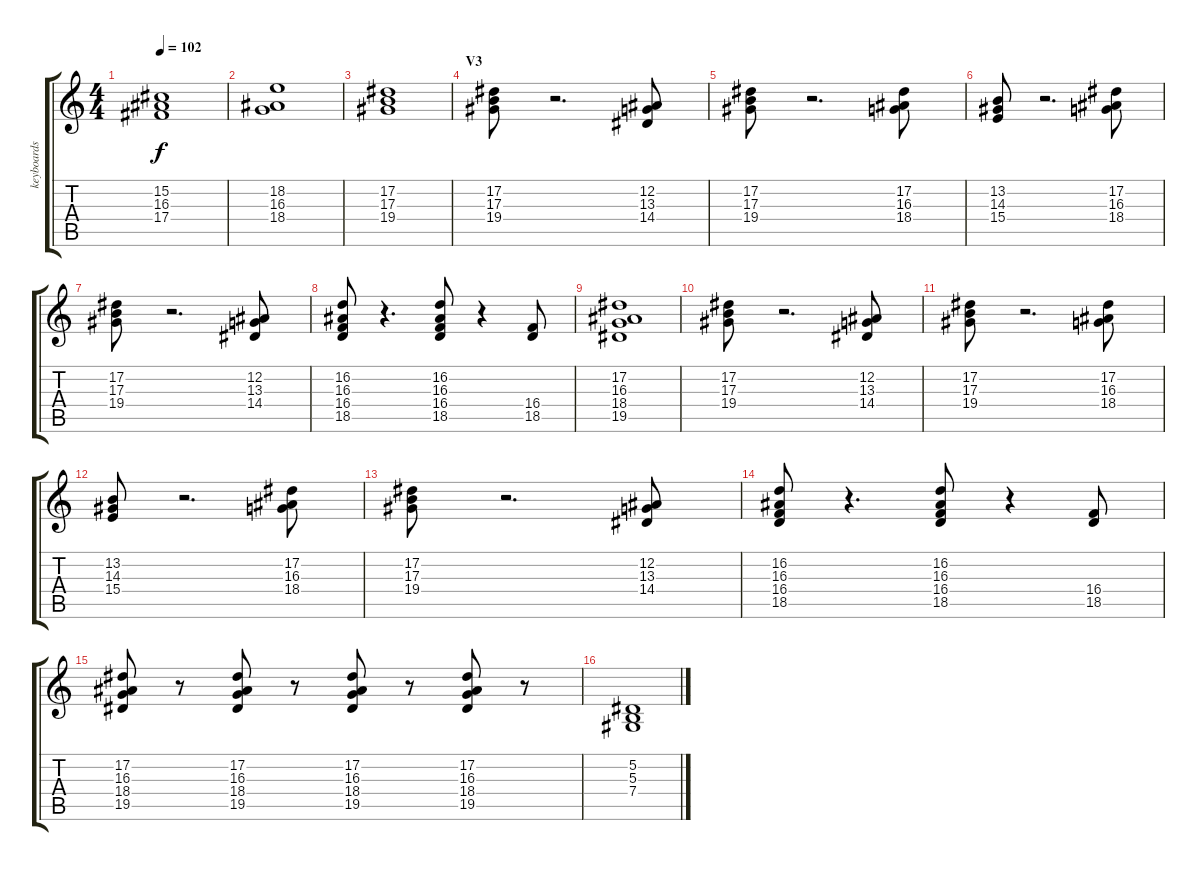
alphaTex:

\track ("keyboards 1" "keyboards ") {instrument stringensemble1}
\staff {score tabs}
\tuning (Eb4 Bb3 Gb3 Db3 Ab2 Eb2) {hide}
\ts (4 4)
\tempo 102
\clef g2
\ks c
(15.2 16.3 17.4).1{dy f} |
(18.2 16.3 18.4).1 |
(17.2 17.3 19.4).1 |
\section ("" "V3")
(17.2 17.3 19.4).8 r.2{d} (12.2 13.3 14.4).8 |
(17.2 17.3 19.4).8 r.2{d} (17.2 16.3 18.4).8 |
(13.2 14.3 15.4).8 r.2{d} (17.2 16.3 18.4).8 |
(17.2 17.3 19.4).8 r.2{d} (12.2 13.3 14.4).8 |
(16.2 16.3 16.4 18.5).8 r.4{d} (16.2 16.3 16.4 18.5).8 r.4 (16.4 18.5).8 |
(17.2 16.3 18.4 19.5).1 |
(17.2 17.3 19.4).8 r.2{d} (12.2 13.3 14.4).8 |
(17.2 17.3 19.4).8 r.2{d} (17.2 16.3 18.4).8 |
(13.2 14.3 15.4).8 r.2{d} (17.2 16.3 18.4).8 |
(17.2 17.3 19.4).8 r.2{d} (12.2 13.3 14.4).8 |
(16.2 16.3 16.4 18.5).8 r.4{d} (16.2 16.3 16.4 18.5).8 r.4 (16.4 18.5).8 |
(17.2 16.3 18.4 19.5).8 r.8 (17.2 16.3 18.4 19.5).8 r.8 (17.2 16.3 18.4 19.5).8 r.8 (17.2 16.3 18.4 19.5).8 r.8 |
(5.2 5.3 7.4).1{instrument choiraahs}
